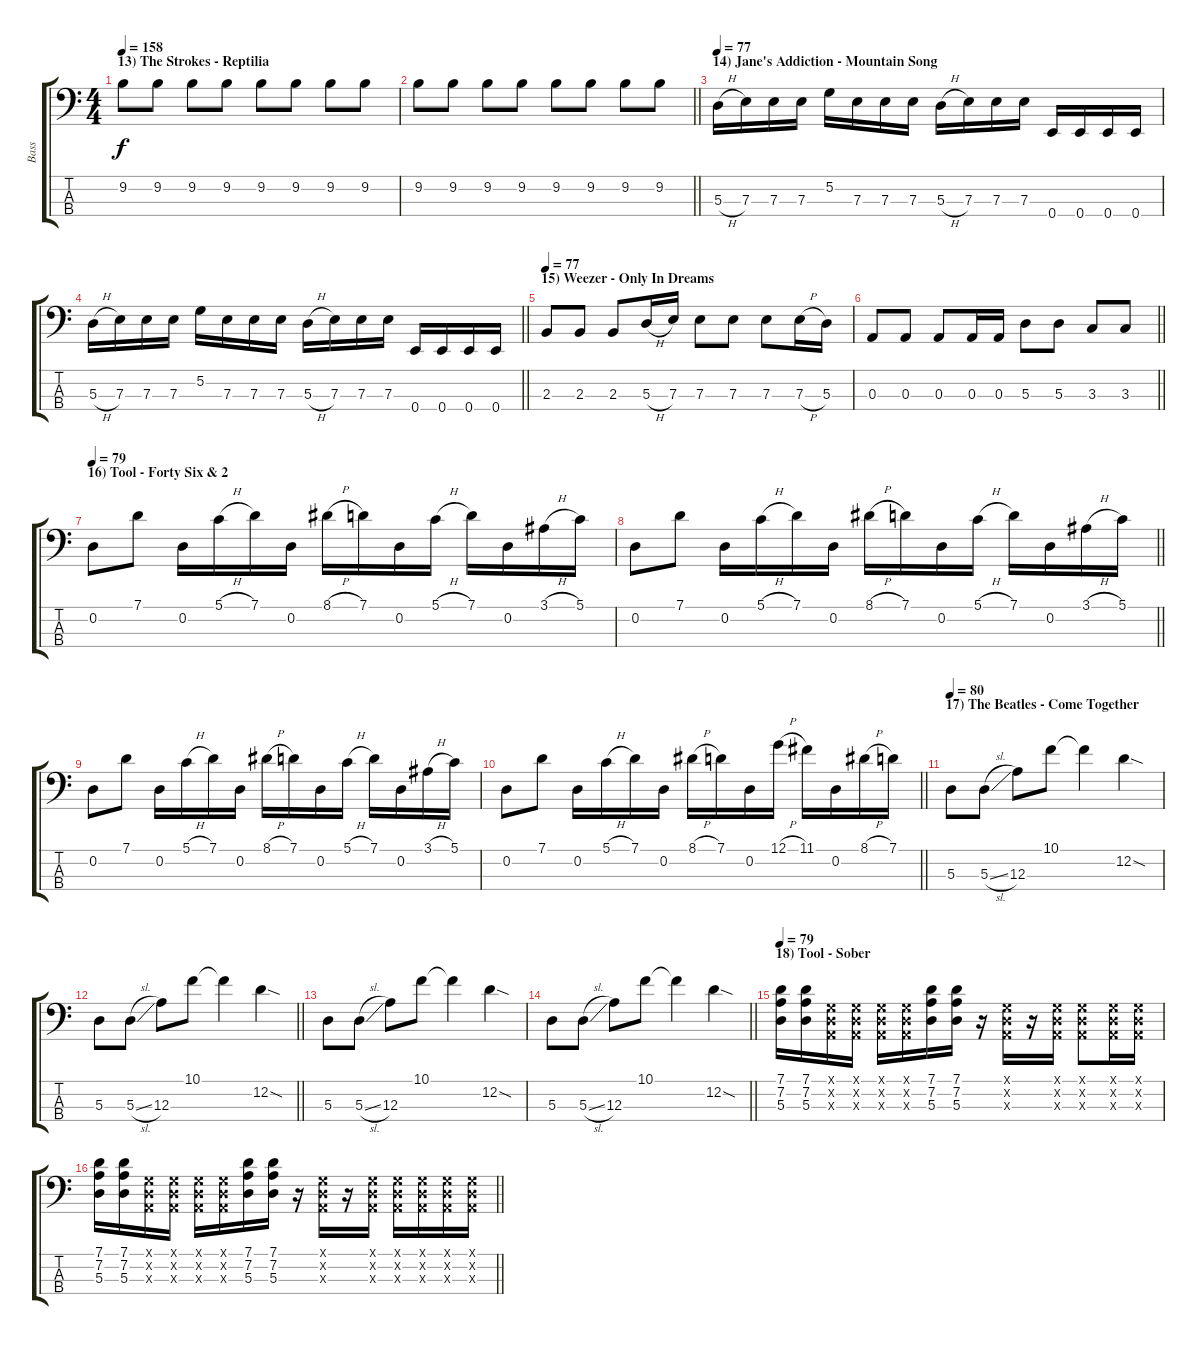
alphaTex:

\track ("Bass" "Bass") {instrument electricbassfinger}
\staff {score tabs}
\tuning (G2 D2 A1 E1) {hide}
\ts (4 4)
\section ("" "13) The Strokes - Reptilia")
\tempo 158
\clef f4
\ks c
9.2.8{dy f} 9.2.8 9.2.8 9.2.8 9.2.8 9.2.8 9.2.8 9.2.8 |
\barLineRight lightlight
9.2.8 9.2.8 9.2.8 9.2.8 9.2.8 9.2.8 9.2.8 9.2.8 |
\section ("" "14) Jane's Addiction - Mountain Song")
\tempo 77
5.3{h}.16 7.3.16 7.3.16 7.3.16 5.2.16 7.3.16 7.3.16 7.3.16 5.3{h}.16 7.3.16 7.3.16 7.3.16 0.4.16 0.4.16 0.4.16 0.4.16 |
\barLineRight lightlight
5.3{h}.16 7.3.16 7.3.16 7.3.16 5.2.16 7.3.16 7.3.16 7.3.16 5.3{h}.16 7.3.16 7.3.16 7.3.16 0.4.16 0.4.16 0.4.16 0.4.16 |
\section ("" "15) Weezer - Only In Dreams")
\tempo 77
2.3.8 2.3.8 2.3.8 5.3{h}.16 7.3.16 7.3.8 7.3.8 7.3.8 7.3{h}.16 5.3.16 |
\barLineRight lightlight
0.3.8 0.3.8 0.3.8 0.3.16 0.3.16 5.3.8 5.3.8 3.3.8 3.3.8 |
\section ("" "16) Tool - Forty Six & 2")
\tempo 79
0.2.8 7.1.8 0.2.16 5.1{h}.16 7.1.16 0.2.16 8.1{h}.16 7.1.16 0.2.16 5.1{h}.16 7.1.16 0.2.16 3.1{h}.16 5.1.16 |
\barLineRight lightlight
0.2.8 7.1.8 0.2.16 5.1{h}.16 7.1.16 0.2.16 8.1{h}.16 7.1.16 0.2.16 5.1{h}.16 7.1.16 0.2.16 3.1{h}.16 5.1.16 |
0.2.8 7.1.8 0.2.16 5.1{h}.16 7.1.16 0.2.16 8.1{h}.16 7.1.16 0.2.16 5.1{h}.16 7.1.16 0.2.16 3.1{h}.16 5.1.16 |
\barLineRight lightlight
0.2.8 7.1.8 0.2.16 5.1{h}.16 7.1.16 0.2.16 8.1{h}.16 7.1.16 0.2.16 12.1{h}.16 11.1.16 0.2.16 8.1{h}.16 7.1.16 |
\section ("" "17) The Beatles - Come Together")
\tempo 80
5.3.8 5.3{sl}.8 12.3.8 10.1.8 10.1{t}.4 12.2{sod}.4 |
\barLineRight lightlight
5.3.8 5.3{sl}.8 12.3.8 10.1.8 10.1{t}.4 12.2{sod}.4 |
5.3.8 5.3{sl}.8 12.3.8 10.1.8 10.1{t}.4 12.2{sod}.4 |
\barLineRight lightlight
5.3.8 5.3{sl}.8 12.3.8 10.1.8 10.1{t}.4 12.2{sod}.4 |
\section ("" "18) Tool - Sober")
\tempo 79
(7.1 7.2 5.3).16 (7.1 7.2 5.3).16 (0.1{x} 0.2{x} 0.3{x}).16 (0.1{x} 0.2{x} 0.3{x}).16 (0.1{x} 0.2{x} 0.3{x}).16 (0.1{x} 0.2{x} 0.3{x}).16 (7.1 7.2 5.3).16 (7.1 7.2 5.3).16 r.16 (0.1{x} 0.2{x} 0.3{x}).16 r.16 (0.1{x} 0.2{x} 0.3{x}).16 (0.1{x} 0.2{x} 0.3{x}).8 (0.1{x} 0.2{x} 0.3{x}).16 (0.1{x} 0.2{x} 0.3{x}).16 |
\barLineRight lightlight
(7.1 7.2 5.3).16 (7.1 7.2 5.3).16 (0.1{x} 0.2{x} 0.3{x}).16 (0.1{x} 0.2{x} 0.3{x}).16 (0.1{x} 0.2{x} 0.3{x}).16 (0.1{x} 0.2{x} 0.3{x}).16 (7.1 7.2 5.3).16 (7.1 7.2 5.3).16 r.16 (0.1{x} 0.2{x} 0.3{x}).16 r.16 (0.1{x} 0.2{x} 0.3{x}).16 (0.1{x} 0.2{x} 0.3{x}).16 (0.1{x} 0.2{x} 0.3{x}).16 (0.1{x} 0.2{x} 0.3{x}).16 (0.1{x} 0.2{x} 0.3{x}).16
